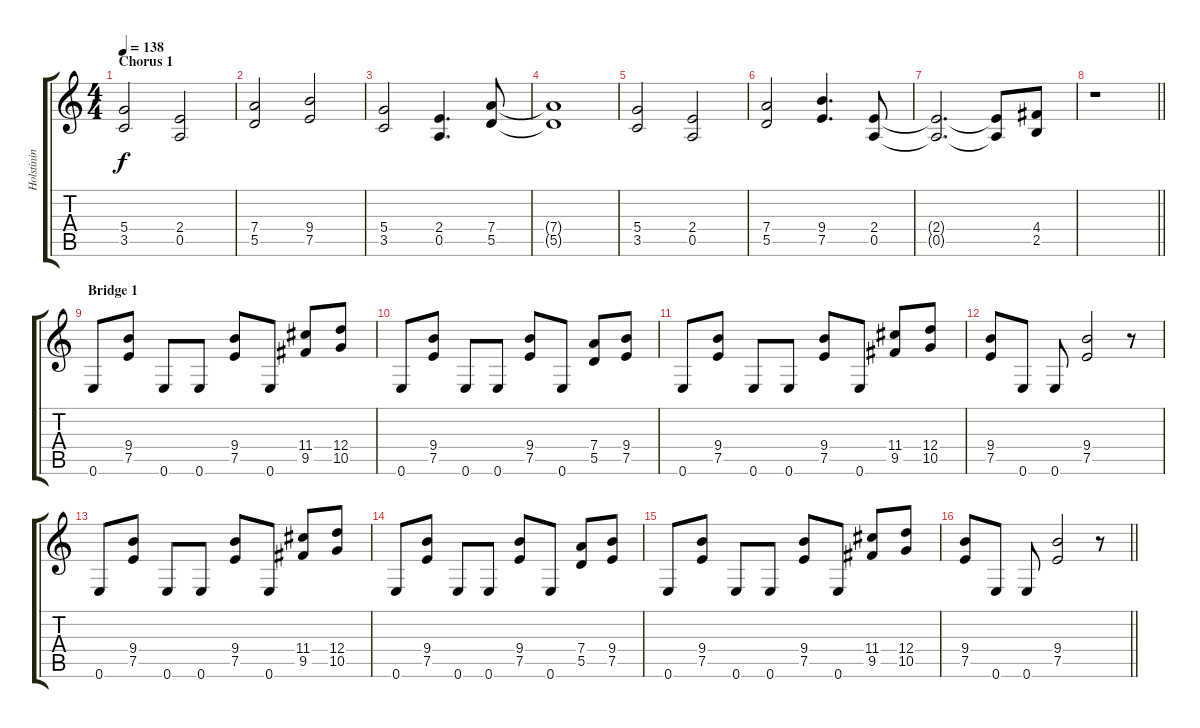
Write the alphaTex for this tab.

\track ("Holstinin" "Holstinin") {instrument distortionguitar}
\staff {score tabs}
\tuning (E4 B3 G3 D3 A2 E2) {hide}
\ts (4 4)
\section ("" "Chorus 1")
\tempo 138
\clef g2
\ks c
(5.4 3.5).2{dy f} (2.4 0.5).2 |
(7.4 5.5).2 (9.4 7.5).2 |
(5.4 3.5).2 (2.4 0.5).4{d} (7.4 5.5).8 |
(7.4{t} 5.5{t}).1 |
(5.4 3.5).2 (2.4 0.5).2 |
(7.4 5.5).2 (9.4 7.5).4{d} (2.4 0.5).8 |
(2.4{t} 0.5{t}).2{d} (2.4{t} 0.5{t}).8 (4.4 2.5).8 |
\barLineRight lightlight
r.1 |
\section ("" "Bridge 1")
0.6.8 (9.4 7.5).8 0.6.8 0.6.8 (9.4 7.5).8 0.6.8 (11.4 9.5).8 (12.4 10.5).8 |
0.6.8 (9.4 7.5).8 0.6.8 0.6.8 (9.4 7.5).8 0.6.8 (7.4 5.5).8 (9.4 7.5).8 |
0.6.8 (9.4 7.5).8 0.6.8 0.6.8 (9.4 7.5).8 0.6.8 (11.4 9.5).8 (12.4 10.5).8 |
(9.4 7.5).8 0.6.8 0.6.8 (9.4 7.5).2 r.8 |
0.6.8 (9.4 7.5).8 0.6.8 0.6.8 (9.4 7.5).8 0.6.8 (11.4 9.5).8 (12.4 10.5).8 |
0.6.8 (9.4 7.5).8 0.6.8 0.6.8 (9.4 7.5).8 0.6.8 (7.4 5.5).8 (9.4 7.5).8 |
0.6.8 (9.4 7.5).8 0.6.8 0.6.8 (9.4 7.5).8 0.6.8 (11.4 9.5).8 (12.4 10.5).8 |
\barLineRight lightlight
(9.4 7.5).8 0.6.8 0.6.8 (9.4 7.5).2 r.8
